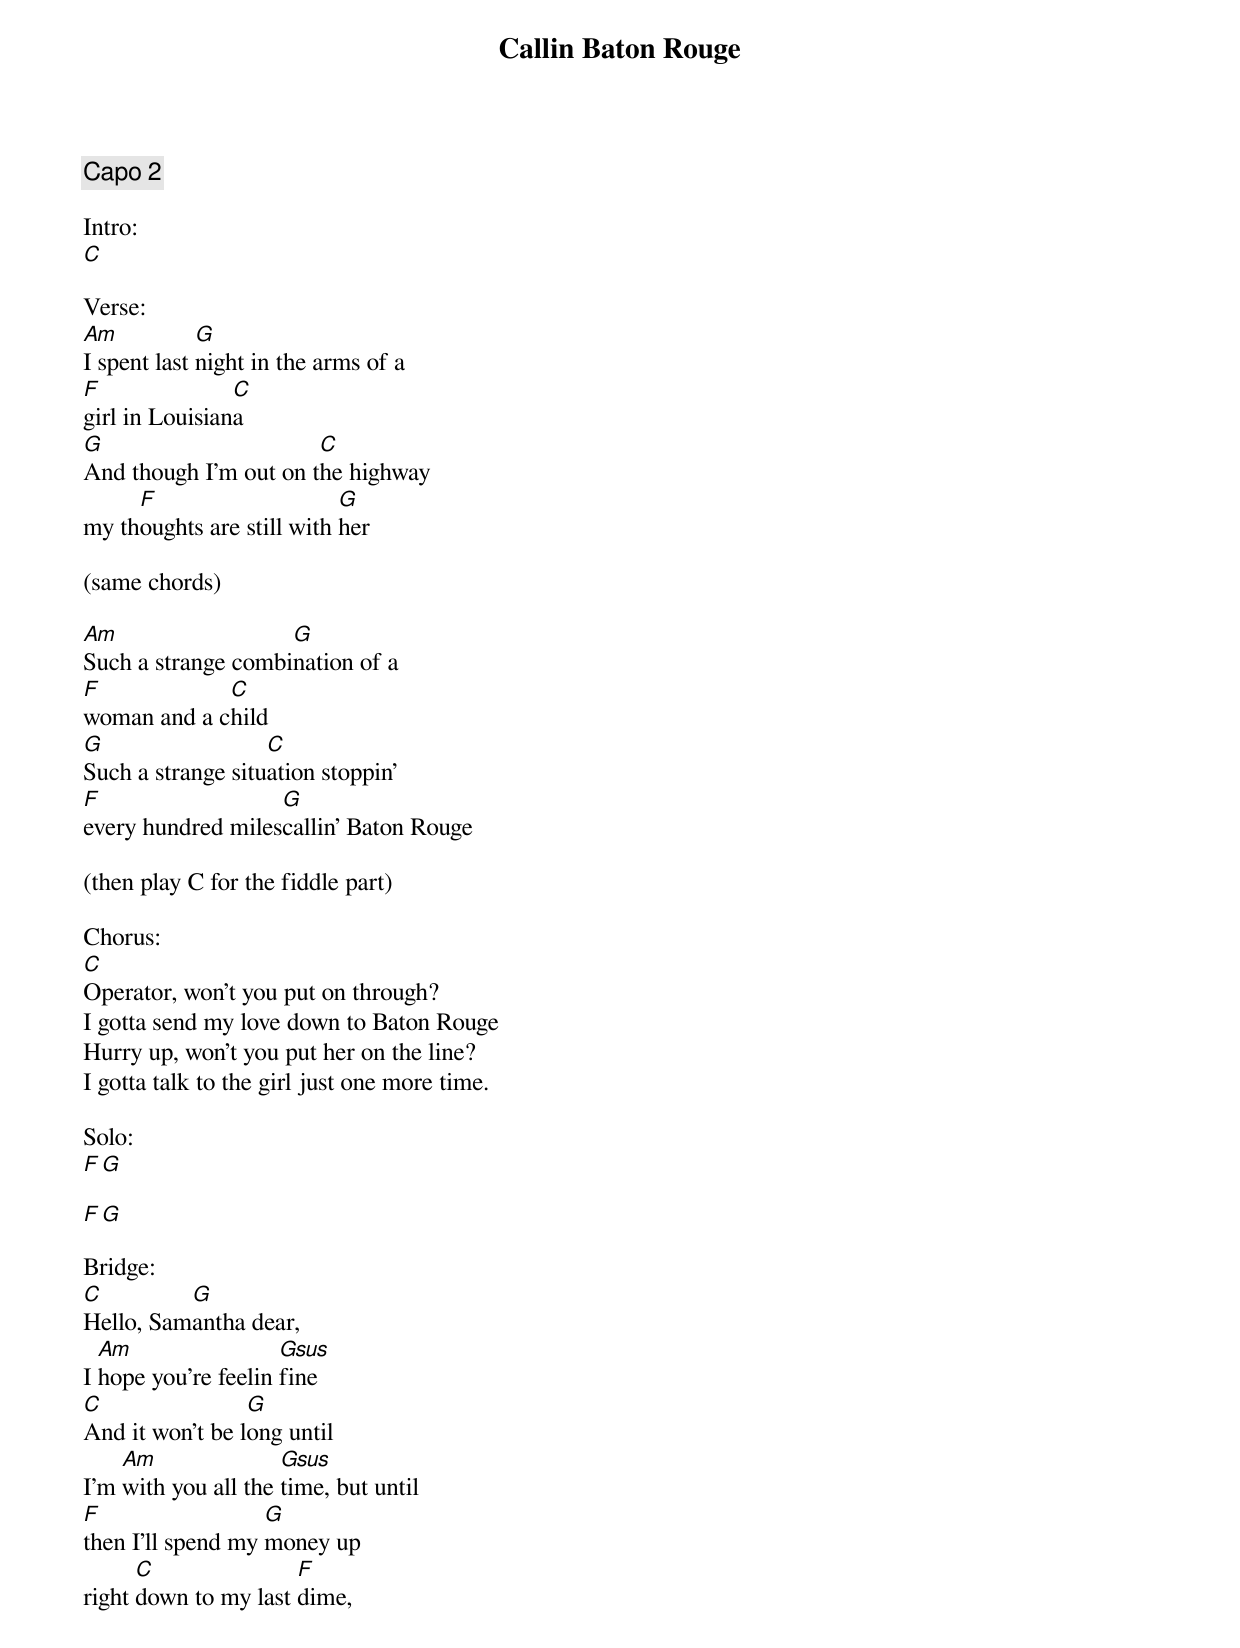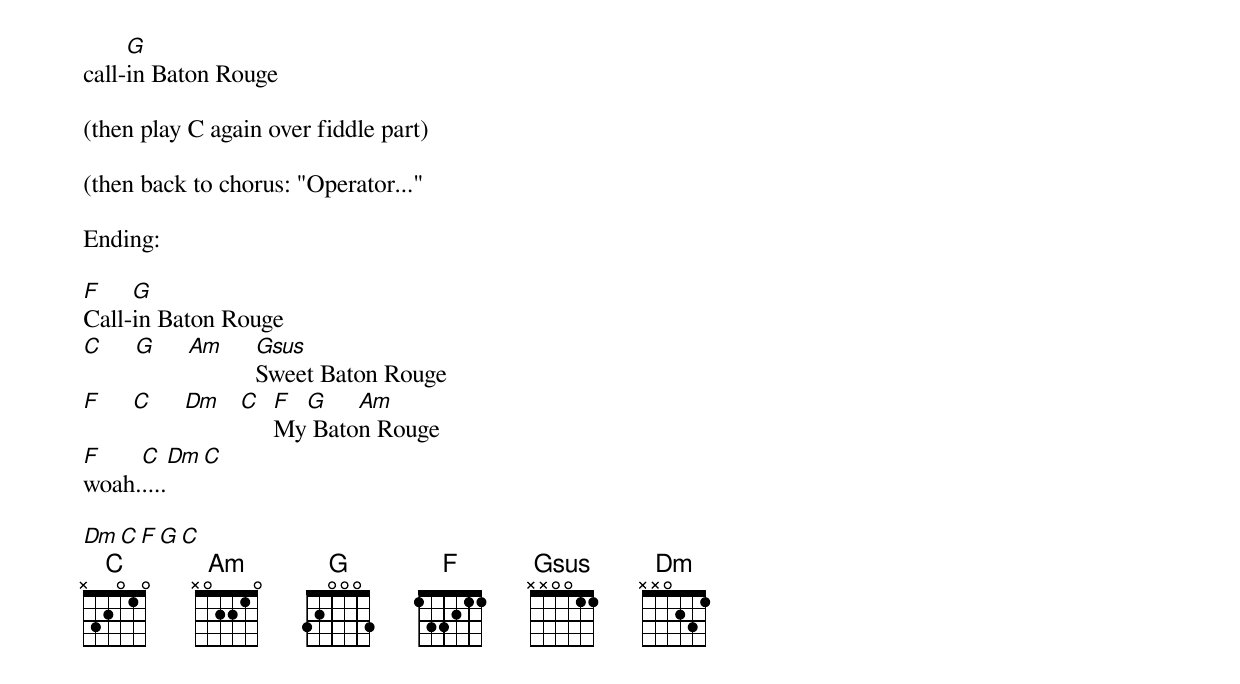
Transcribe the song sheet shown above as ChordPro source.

{title:Callin Baton Rouge}
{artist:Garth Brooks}
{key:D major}
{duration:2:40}
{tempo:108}
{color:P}

{comment: Capo 2}

Intro:
[C]

Verse:
[Am]I spent last [G]night in the arms of a
[F]girl in Louisian[C]a
[G]And though I'm out on t[C]he highway
my th[F]oughts are still with [G]her

(same chords)

[Am]Such a strange combi[G]nation of a
[F]woman and a c[C]hild
[G]Such a strange situ[C]ation stoppin'
[F]every hundred miles[G]callin' Baton Rouge

(then play C for the fiddle part)

Chorus:
[C]Operator, won't you put on through?
I gotta send my love down to Baton Rouge
Hurry up, won't you put her on the line?
I gotta talk to the girl just one more time.

Solo:
[F][G]

[F][G]

Bridge:
[C]Hello, Sam[G]antha dear,
I [Am]hope you're feelin [Gsus]fine
[C]And it won't be l[G]ong until
I'm [Am]with you all the [Gsus]time, but until
[F]then I'll spend my [G]money up
right [C]down to my last [F]dime,
call-[G]in Baton Rouge

(then play C again over fiddle part)

(then back to chorus: "Operator..."

Ending:

[F]Call-[G]in Baton Rouge
[C]     [G]     [Am]     [Gsus]Sweet Baton Rouge
[F]     [C]     [Dm]   [C]  [F]My[G] Bato[Am]n Rouge
[F]woah.[C]....[Dm][C]

[Dm][C][F][G][C]
